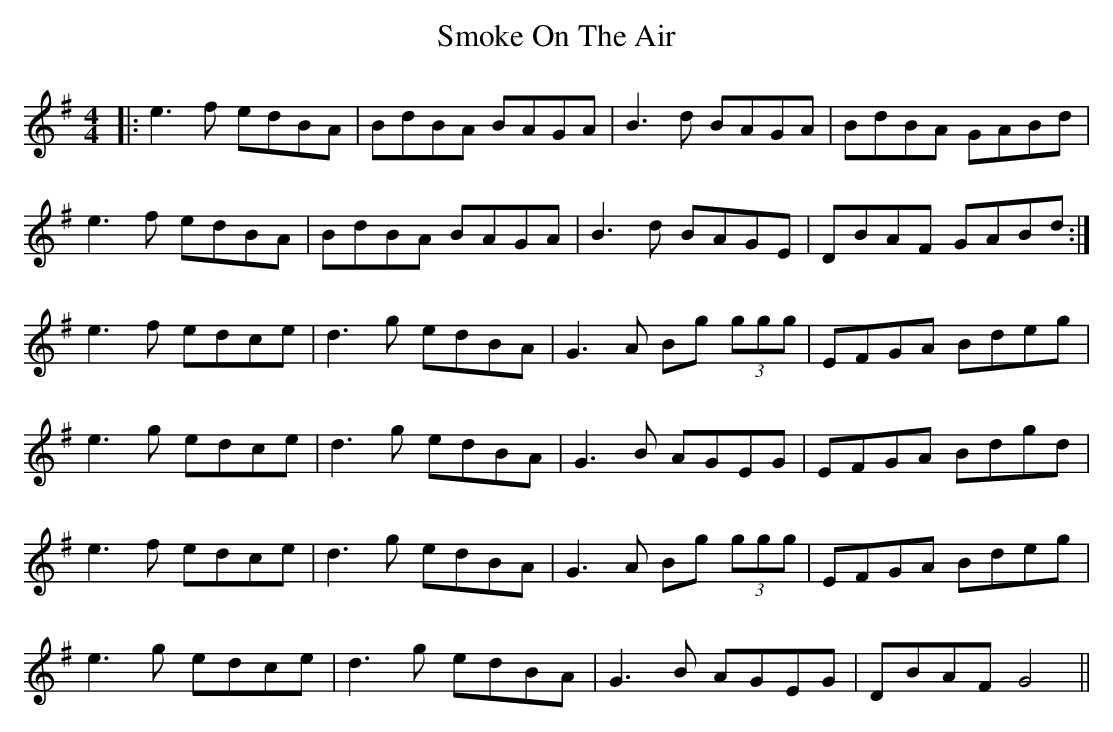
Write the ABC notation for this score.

X:1
T: Smoke On The Air
M: 4/4
L: 1/8
K: Gmaj
|:e3f edBA|BdBA BAGA|B3d BAGA|BdBA GABd|
e3f edBA|BdBA BAGA|B3d BAGE|DBAF GABd:|
e3f edce|d3g edBA|G3A Bg (3ggg|EFGA Bdeg|
e3g edce|d3g edBA|G3B AGEG|EFGA Bdgd|
e3f edce|d3g edBA|G3A Bg (3ggg|EFGA Bdeg|
e3g edce|d3g edBA|G3B AGEG|DBAF G4||
